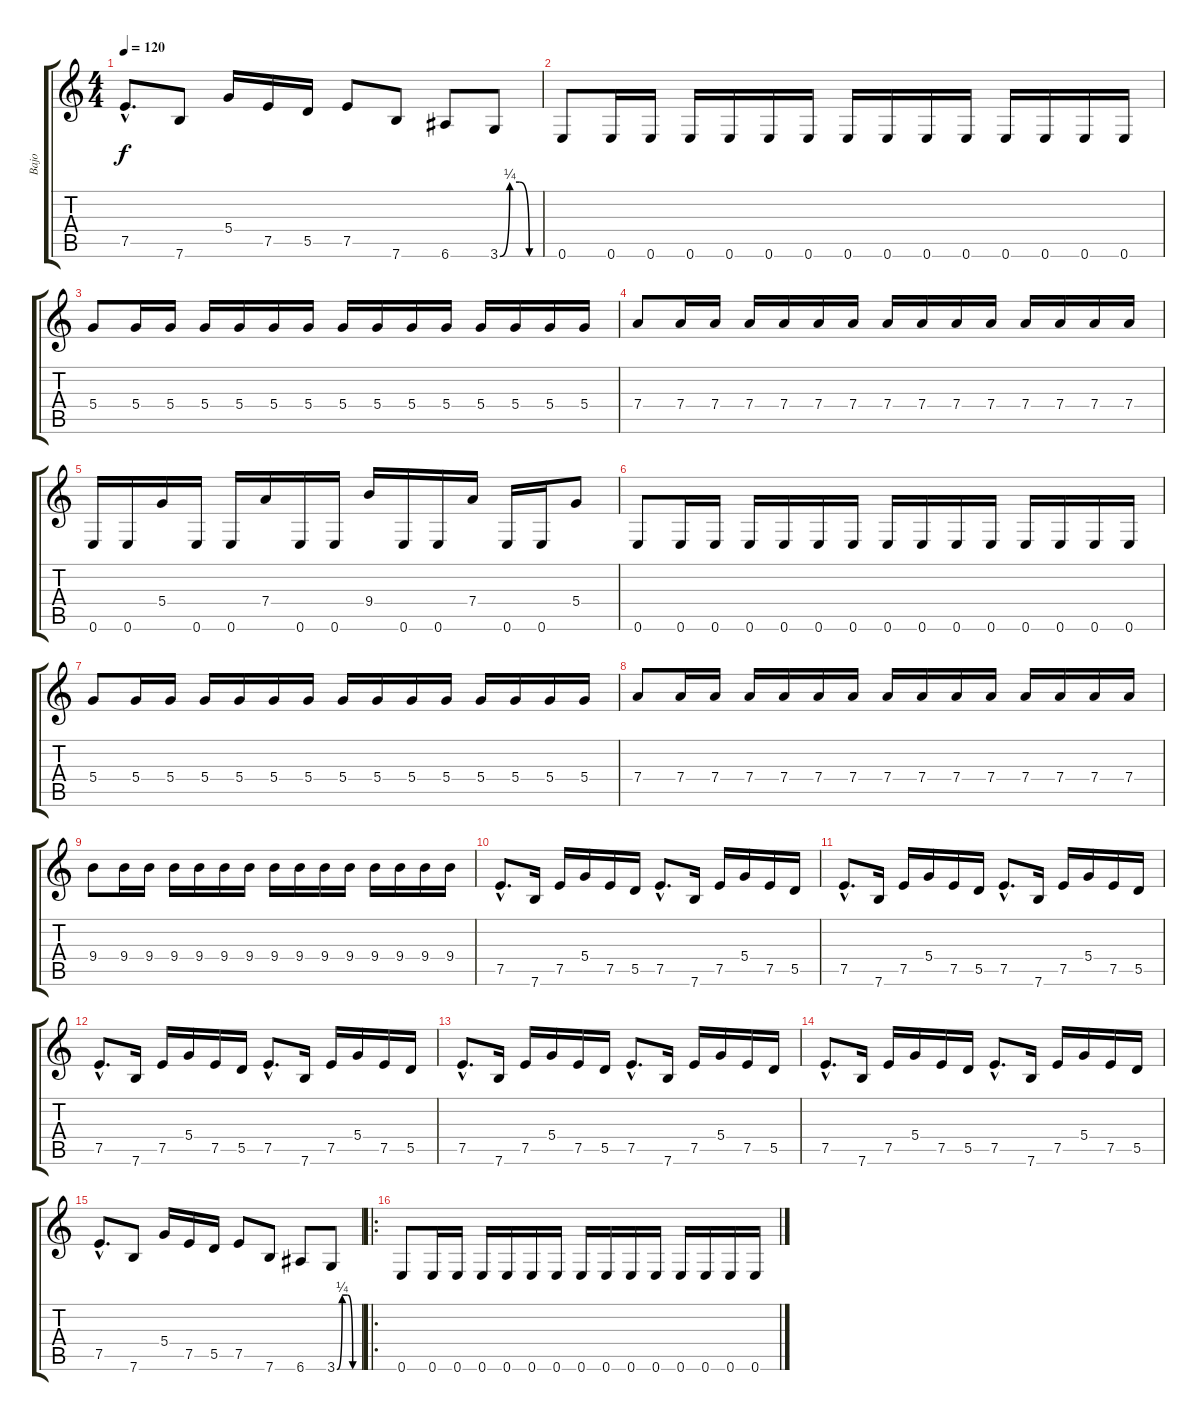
\track ("Bajo" "Bajo") {instrument electricbassfinger}
\staff {score tabs}
\tuning (E4 B3 G3 D3 A2 E2) {hide}
\ts (4 4)
\tempo 120
\clef g2
\ks c
7.5{hac}.8{d dy f} 7.6.8 5.4.16 7.5.16 5.5.16 7.5.8 7.6.8 6.6.8 3.6{be (custom 0 0 15 1 30 1 45 0 60 0)}.8 |
0.6.8 0.6.16 0.6.16 0.6.16 0.6.16 0.6.16 0.6.16 0.6.16 0.6.16 0.6.16 0.6.16 0.6.16 0.6.16 0.6.16 0.6.16 |
5.4.8 5.4.16 5.4.16 5.4.16 5.4.16 5.4.16 5.4.16 5.4.16 5.4.16 5.4.16 5.4.16 5.4.16 5.4.16 5.4.16 5.4.16 |
7.4.8 7.4.16 7.4.16 7.4.16 7.4.16 7.4.16 7.4.16 7.4.16 7.4.16 7.4.16 7.4.16 7.4.16 7.4.16 7.4.16 7.4.16 |
0.6.16 0.6.16 5.4.16 0.6.16 0.6.16 7.4.16 0.6.16 0.6.16 9.4.16 0.6.16 0.6.16 7.4.16 0.6.16 0.6.16 5.4.8 |
0.6.8 0.6.16 0.6.16 0.6.16 0.6.16 0.6.16 0.6.16 0.6.16 0.6.16 0.6.16 0.6.16 0.6.16 0.6.16 0.6.16 0.6.16 |
5.4.8 5.4.16 5.4.16 5.4.16 5.4.16 5.4.16 5.4.16 5.4.16 5.4.16 5.4.16 5.4.16 5.4.16 5.4.16 5.4.16 5.4.16 |
7.4.8 7.4.16 7.4.16 7.4.16 7.4.16 7.4.16 7.4.16 7.4.16 7.4.16 7.4.16 7.4.16 7.4.16 7.4.16 7.4.16 7.4.16 |
9.4.8 9.4.16 9.4.16 9.4.16 9.4.16 9.4.16 9.4.16 9.4.16 9.4.16 9.4.16 9.4.16 9.4.16 9.4.16 9.4.16 9.4.16 |
7.5{hac}.8{d} 7.6.16 7.5.16 5.4.16 7.5.16 5.5.16 7.5{hac}.8{d} 7.6.16 7.5.16 5.4.16 7.5.16 5.5.16 |
7.5{hac}.8{d} 7.6.16 7.5.16 5.4.16 7.5.16 5.5.16 7.5{hac}.8{d} 7.6.16 7.5.16 5.4.16 7.5.16 5.5.16 |
7.5{hac}.8{d} 7.6.16 7.5.16 5.4.16 7.5.16 5.5.16 7.5{hac}.8{d} 7.6.16 7.5.16 5.4.16 7.5.16 5.5.16 |
7.5{hac}.8{d} 7.6.16 7.5.16 5.4.16 7.5.16 5.5.16 7.5{hac}.8{d} 7.6.16 7.5.16 5.4.16 7.5.16 5.5.16 |
7.5{hac}.8{d} 7.6.16 7.5.16 5.4.16 7.5.16 5.5.16 7.5{hac}.8{d} 7.6.16 7.5.16 5.4.16 7.5.16 5.5.16 |
7.5{hac}.8{d} 7.6.8 5.4.16 7.5.16 5.5.16 7.5.8 7.6.8 6.6.8 3.6{be (custom 0 0 15 1 30 1 45 0 60 0)}.8 |
\ro
0.6.8 0.6.16 0.6.16 0.6.16 0.6.16 0.6.16 0.6.16 0.6.16 0.6.16 0.6.16 0.6.16 0.6.16 0.6.16 0.6.16 0.6.16
